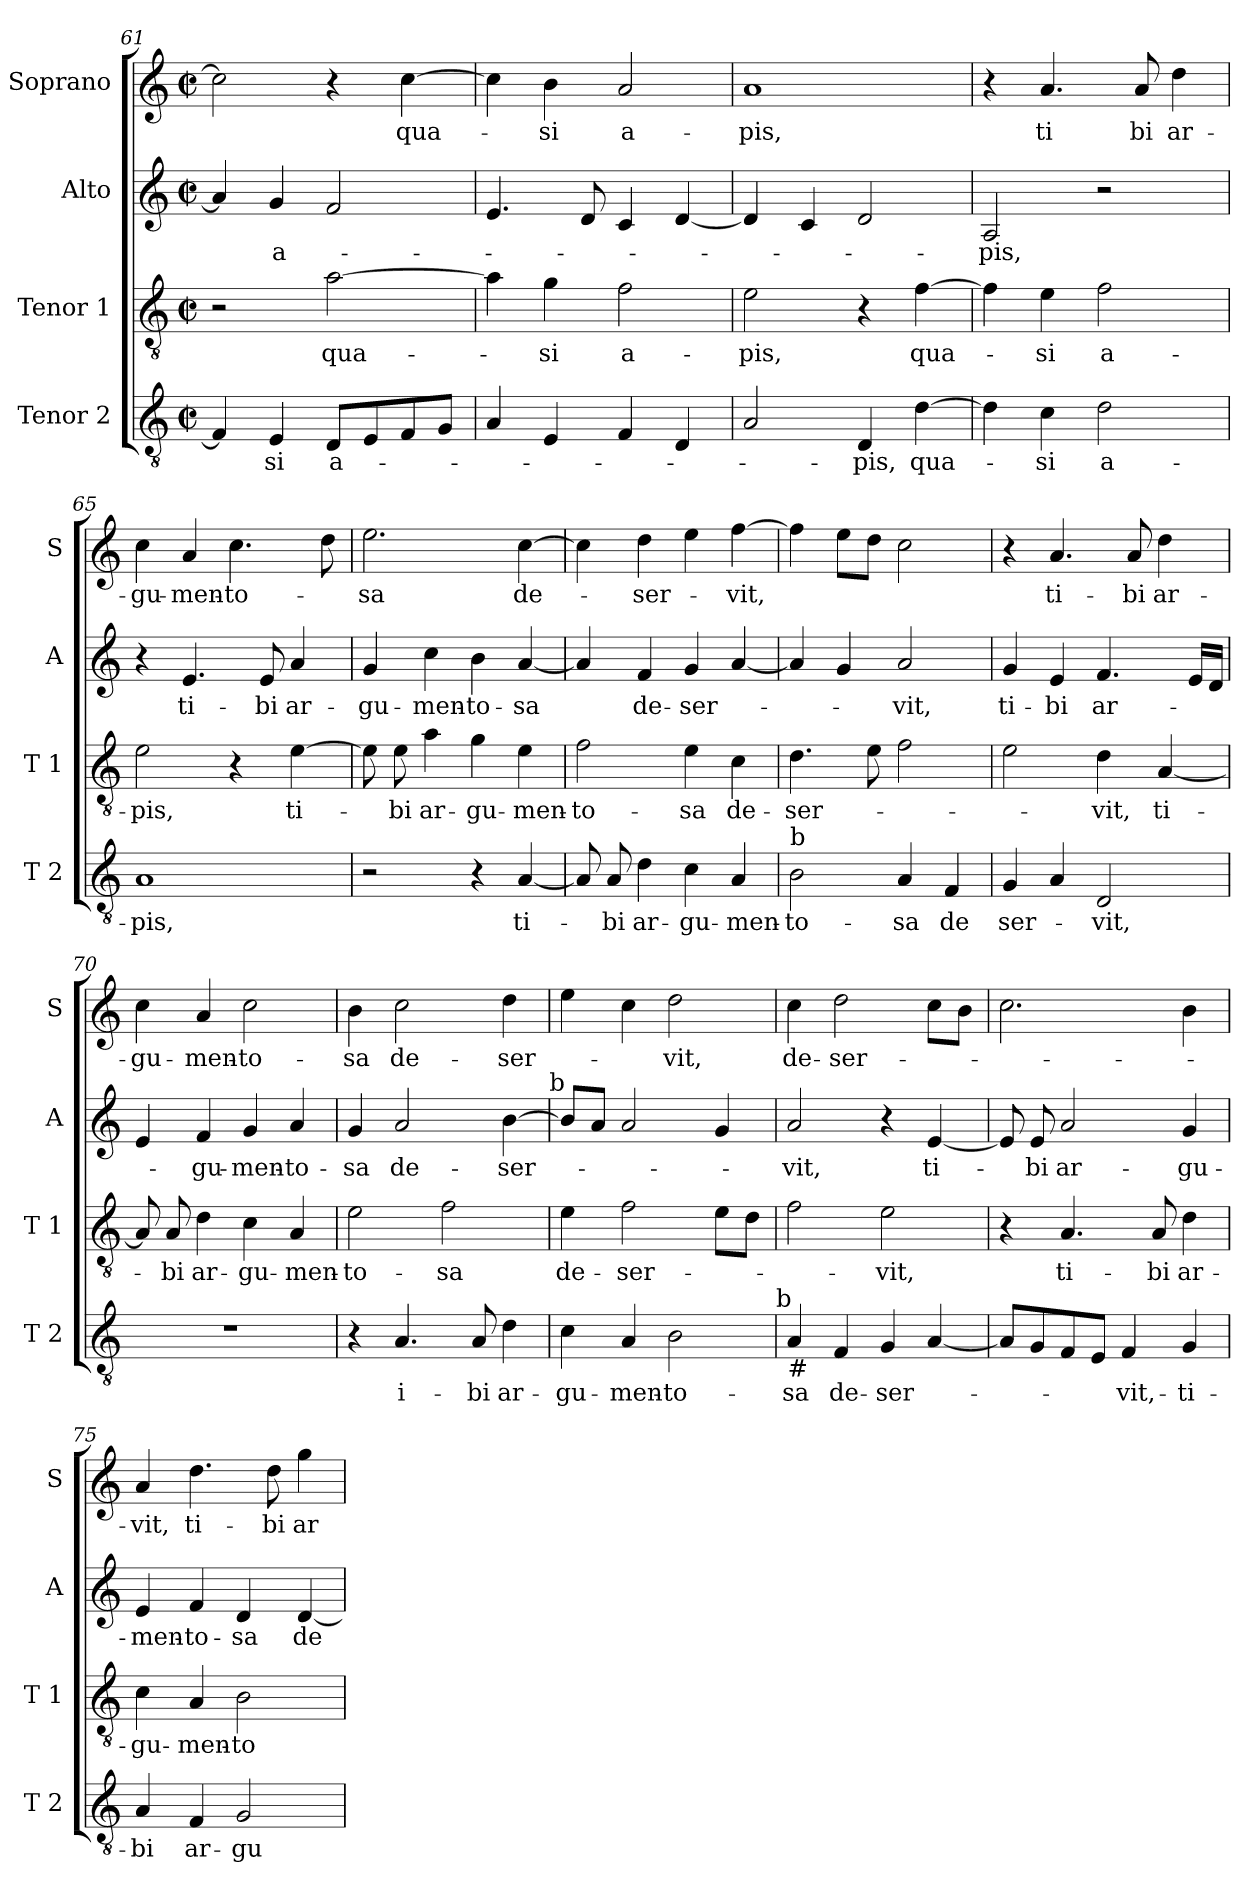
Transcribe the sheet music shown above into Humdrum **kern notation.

**kern	**text	**kern	**text	**kern	**text	**kern	**text
*part4	*part4	*part3	*part3	*part2	*part2	*part1	*part1
*staff4	*staff4	*staff3	*staff3	*staff2	*staff2	*staff1	*staff1
*I"Tenor 2	*	*I"Tenor 1	*	*I"Alto	*	*I"Soprano	*
*I'T 2	*	*I'T 1	*	*I'A	*	*I'S	*
*clefGv2	*	*clefGv2	*	*clefG2	*	*clefG2	*
*k[]	*	*k[]	*	*k[]	*	*k[]	*
*C:	*	*C:	*	*C:	*	*C:	*
*M2/2	*	*M2/2	*	*M2/2	*	*M2/2	*
*met(c|)	*	*met(c|)	*	*met(c|)	*	*met(c|)	*
=61	=61	=61	=61	=61	=61	=61	=61
4F/]	.	2r	.	4a/]	.	2cc\]	.
4E/	-si	.	.	4g/	a-	.	.
8D/L	a-	[2a\	qua-	2f/	.	4r	.
8E/	.	.	.	.	.	.	.
8F/	.	.	.	.	.	[4cc\	qua-
8G/J	.	.	.	.	.	.	.
!!LO:LB:g=z
=62	=62	=62	=62	=62	=62	=62	=62
4A/	.	4a\]	.	4.e/	.	4cc\]	.
4E/	.	4g\	-si	.	.	4b\	-si
.	.	.	.	8d/	.	.	.
4F/	.	2f\	a-	4c/	.	2a/	a-
4D/	.	.	.	[4d/	.	.	.
=63	=63	=63	=63	=63	=63	=63	=63
2A/	.	2e\	-pis,	4d/]	.	1a	-pis,
.	.	.	.	4c/	.	.	.
4D/	-pis,	4r	.	2d/	.	.	.
[4d\	qua-	[4f\	qua-	.	.	.	.
=64	=64	=64	=64	=64	=64	=64	=64
4d\]	.	4f\]	.	2A/	-pis,	4r	.
4c\	-si	4e\	-si	.	.	4.a/	ti
2d\	a-	2f\	a-	2r	.	.	.
.	.	.	.	.	.	8a/	bi
.	.	.	.	.	.	4dd\	ar-
=65	=65	=65	=65	=65	=65	=65	=65
1A	-pis,	2e\	-pis,	4r	.	4cc\	-gu-
.	.	.	.	4.e/	ti-	4a/	-men-
.	.	4r	.	.	.	4.cc\	-to-
.	.	.	.	8e/	-bi	.	.
.	.	[4e\	ti-	4a/	ar-	.	.
.	.	.	.	.	.	8dd\	.
=66	=66	=66	=66	=66	=66	=66	=66
2r	.	8e\]	.	4g/	-gu-	2.ee\	-sa
.	.	8e\	-bi	.	.	.	.
.	.	4a\	ar-	4cc\	-men-	.	.
4r	.	4g\	-gu-	4b\	-to-	.	.
[4A/	ti-	4e\	-men-	[4a/	-sa	[4cc\	de-
=67	=67	=67	=67	=67	=67	=67	=67
8A/]	.	2f\	-to-	4a/]	.	4cc\]	.
8A/	-bi	.	.	.	.	.	.
4d\	ar-	.	.	4f/	de-	4dd\	-ser-
4c\	-gu-	4e\	-sa	4g/	-ser-	4ee\	.
4A/	-men-	4c\	de-	[4a/	.	[4ff\	-vit,
!!LO:PB:g=z
=68	=68	=68	=68	=68	=68	=68	=68
!LO:TX:a:t=b	!	!	!	!	!	!	!
2B\	-to-	4.d\	-ser-	4a/]	.	4ff\]	.
.	.	.	.	4g/	.	8ee\L	.
.	.	8e\	.	.	.	8dd\J	.
4A/	-sa	2f\	.	2a/	-vit,	2cc\	.
4F/	de	.	.	.	.	.	.
=69	=69	=69	=69	=69	=69	=69	=69
4G/	ser-	2e\	.	4g/	ti-	4r	.
4A/	.	.	.	4e/	-bi	4.a/	ti-
2D/	-vit,	4d\	-vit,	4.f/	ar-	.	.
.	.	.	.	.	.	8a/	-bi
.	.	[4A/	ti-	.	.	4dd\	ar-
.	.	.	.	16e/LL	.	.	.
.	.	.	.	16d/JJ	.	.	.
=70	=70	=70	=70	=70	=70	=70	=70
1r	.	8A/]	.	4e/	.	4cc\	-gu-
.	.	8A/	-bi	.	.	.	.
.	.	4d\	ar-	4f/	-gu-	4a/	-men-
.	.	4c\	-gu-	4g/	-men-	2cc\	-to-
.	.	4A/	-men-	4a/	-to-	.	.
=71	=71	=71	=71	=71	=71	=71	=71
4r	.	2e\	-to-	4g/	-sa	4b\	-sa
4.A/	i-	.	.	2a/	de-	2cc\	de-
.	.	2f\	-sa	.	.	.	.
8A/	-bi	.	.	.	.	.	.
4d\	ar-	.	.	[4b\	-ser-	4dd\	-ser-
!	!	!	!	!LO:TX:a:t=b	!	!	!
=72	=72	=72	=72	=72	=72	=72	=72
4c\	-gu-	4e\	de-	8b/L]	.	4ee\	.
.	.	.	.	8a/J	.	.	.
4A/	-men-	2f\	-ser-	2a/	.	4cc\	.
2B\	-to-	.	.	.	.	2dd\	-vit,
.	.	8e\L	.	4g/	.	.	.
.	.	8d\J	.	.	.	.	.
!LO:TX:a:t=b	!	!	!	!	!	!	!
=73	=73	=73	=73	=73	=73	=73	=73
!LO:TX:b:t=#	!	!	!	!	!	!	!
4A/	-sa	2f\	.	2a/	-vit,	4cc\	de-
4F/	de-	.	.	.	.	2dd\	-ser-
4G/	-ser-	2e\	-vit,	4r	.	.	.
[4A/	.	.	.	[4e/	ti-	8cc\L	.
.	.	.	.	.	.	8b\J	.
!!LO:LB:g=z
=74	=74	=74	=74	=74	=74	=74	=74
8A/L]	.	4r	.	8e/]	.	2.cc\	.
8G/	.	.	.	8e/	-bi	.	.
8F/	.	4.A/	ti-	2a/	ar-	.	.
8E/J	.	.	.	.	.	.	.
4F/	-vit,-	.	.	.	.	.	.
.	.	8A/	-bi	.	.	.	.
4G/	-ti-	4d\	ar-	4g/	-gu-	4b\	.
=75	=75	=75	=75	=75	=75	=75	=75
4A/	-bi	4c\	-gu-	4e/	-men-	4a/	-vit,
4F/	ar-	4A/	-men-	4f/	-to-	4.dd\	ti-
2G/	-gu-	2B\	-to-	4d/	-sa	.	.
.	.	.	.	.	.	8dd\	-bi
.	.	.	.	[4d/	de-	4gg\	ar-
=	=	=	=	=	=	=	=
*-	*-	*-	*-	*-	*-	*-	*-
